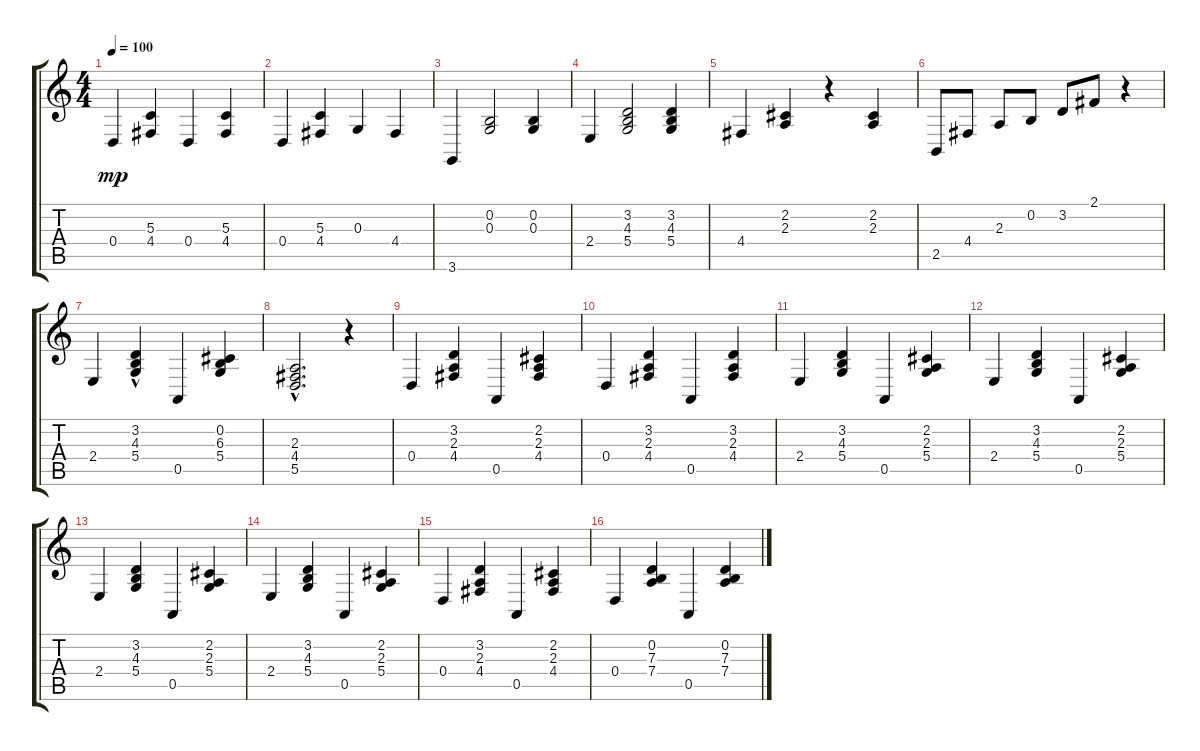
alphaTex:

\track "" {instrument orchestralharp}
\staff {score tabs}
\tuning (E4 B3 G3 D3 A2 E2) {hide}
\ts (4 4)
\tempo 100
\clef g2
\ks c
0.4.4{dy mp} (5.3 4.4).4 0.4.4 (5.3 4.4).4 |
0.4.4 (5.3 4.4).4 0.3.4 4.4.4 |
3.6.4 (0.2 0.3).2 (0.2 0.3).4 |
2.4.4 (3.2 4.3 5.4).2 (3.2 4.3 5.4).4 |
4.4.4 (2.2 2.3).4 r.4 (2.2 2.3).4 |
2.5.8 4.4.8 2.3.8 0.2.8 3.2.8 2.1.8 r.4 |
2.4.4 (3.2{hac} 4.3{hac} 5.4{hac}).4 0.5.4 (0.2 6.3 5.4).4 |
(2.3{hac} 4.4{hac} 5.5{hac}).2{d} r.4 |
0.4.4 (3.2 2.3 4.4).4 0.5.4 (2.2 2.3 4.4).4 |
0.4.4 (3.2 2.3 4.4).4 0.5.4 (3.2 2.3 4.4).4 |
2.4.4 (3.2 4.3 5.4).4 0.5.4 (2.2 2.3 5.4).4 |
2.4.4 (3.2 4.3 5.4).4 0.5.4 (2.2 2.3 5.4).4 |
2.4.4 (3.2 4.3 5.4).4 0.5.4 (2.2 2.3 5.4).4 |
2.4.4 (3.2 4.3 5.4).4 0.5.4 (2.2 2.3 5.4).4 |
0.4.4 (3.2 2.3 4.4).4 0.5.4 (2.2 2.3 4.4).4 |
0.4.4 (0.2 7.3 7.4).4 0.5.4 (0.2 7.3 7.4).4
